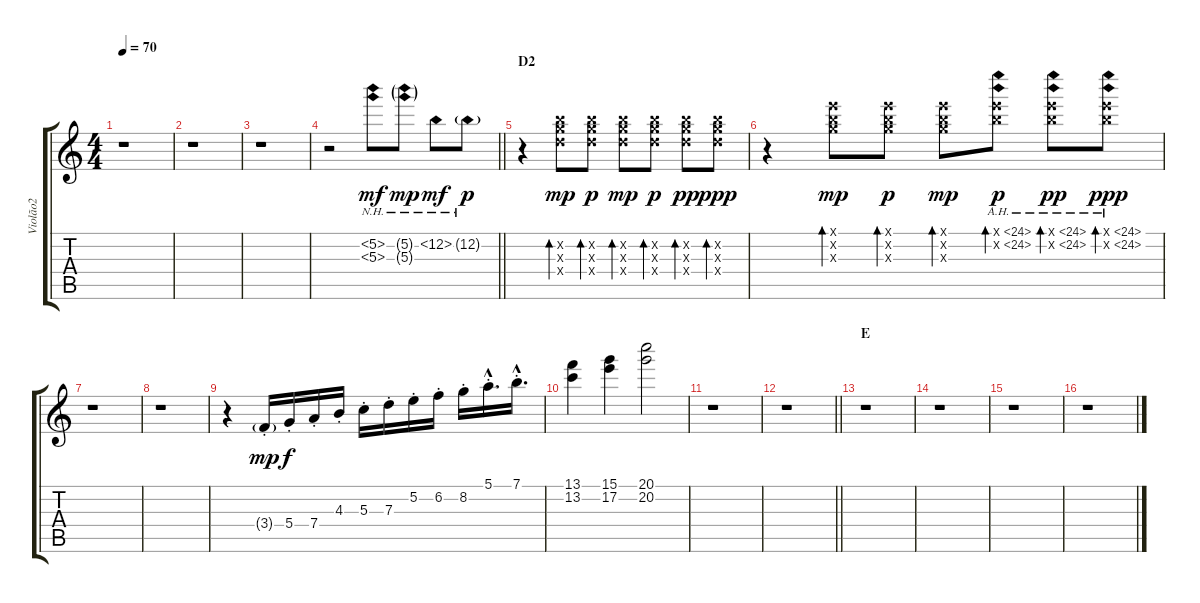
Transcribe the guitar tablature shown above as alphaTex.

\track ("Violão2" "Violão2") {instrument acousticguitarsteel}
\staff {score tabs}
\tuning (E4 B3 G3 D3 A2 E2) {hide}
\ts (4 4)
\tempo 70
\clef g2
\ks c
r.1{dy mf} |
r.1 |
r.1 |
\barLineRight lightlight
r.2 (5.2{nh} 5.3{nh}).8 (5.2{nh g} 5.3{nh g}).8{dy mp} 12.2{nh}.8{dy mf} 12.2{nh g}.8{dy p} |
\section ("" "D2")
r.4 (12.2{x} 12.3{x} 12.4{x}).8{bd 60 dy mp} (12.2{x} 12.3{x} 12.4{x}).8{bd 60 dy p} (12.2{x} 12.3{x} 12.4{x}).8{bd 60 dy mp} (12.2{x} 12.3{x} 12.4{x}).8{bd 60 dy p} (12.2{x} 12.3{x} 12.4{x}).8{bd 60 dy pp} (12.2{x} 12.3{x} 12.4{x}).8{bd 60 dy ppp} |
r.4 (12.1{x} 12.2{x} 12.3{x}).8{bd 60 dy mp} (12.1{x} 12.2{x} 12.3{x}).8{bd 60 dy p} (12.1{x} 12.2{x} 12.3{x}).8{bd 60 dy mp} (12.1{ah 12 x} 12.2{ah 12 x}).8{bd 60 dy p} (12.1{ah 12 x} 12.2{ah 12 x}).8{bd 60 dy pp} (12.1{ah 12 x} 12.2{ah 12 x}).8{bd 60 dy ppp} |
r.1 |
r.1 |
r.4 3.4{g st}.16{dy mp} 5.4{st}.16{dy f} 7.4{st}.16 4.3{st}.16 5.3{st}.16 7.3{st}.16 5.2{st}.16 6.2{st}.16 8.2{st}.16 5.1{hac st}.16{d} 7.1{hac st}.16{d} |
(13.1 13.2).4 (15.1 17.2).4 (20.1 20.2).2 |
r.1 |
\barLineRight lightlight
r.1 |
\section ("" "E")
r.1 |
r.1 |
r.1 |
r.1
